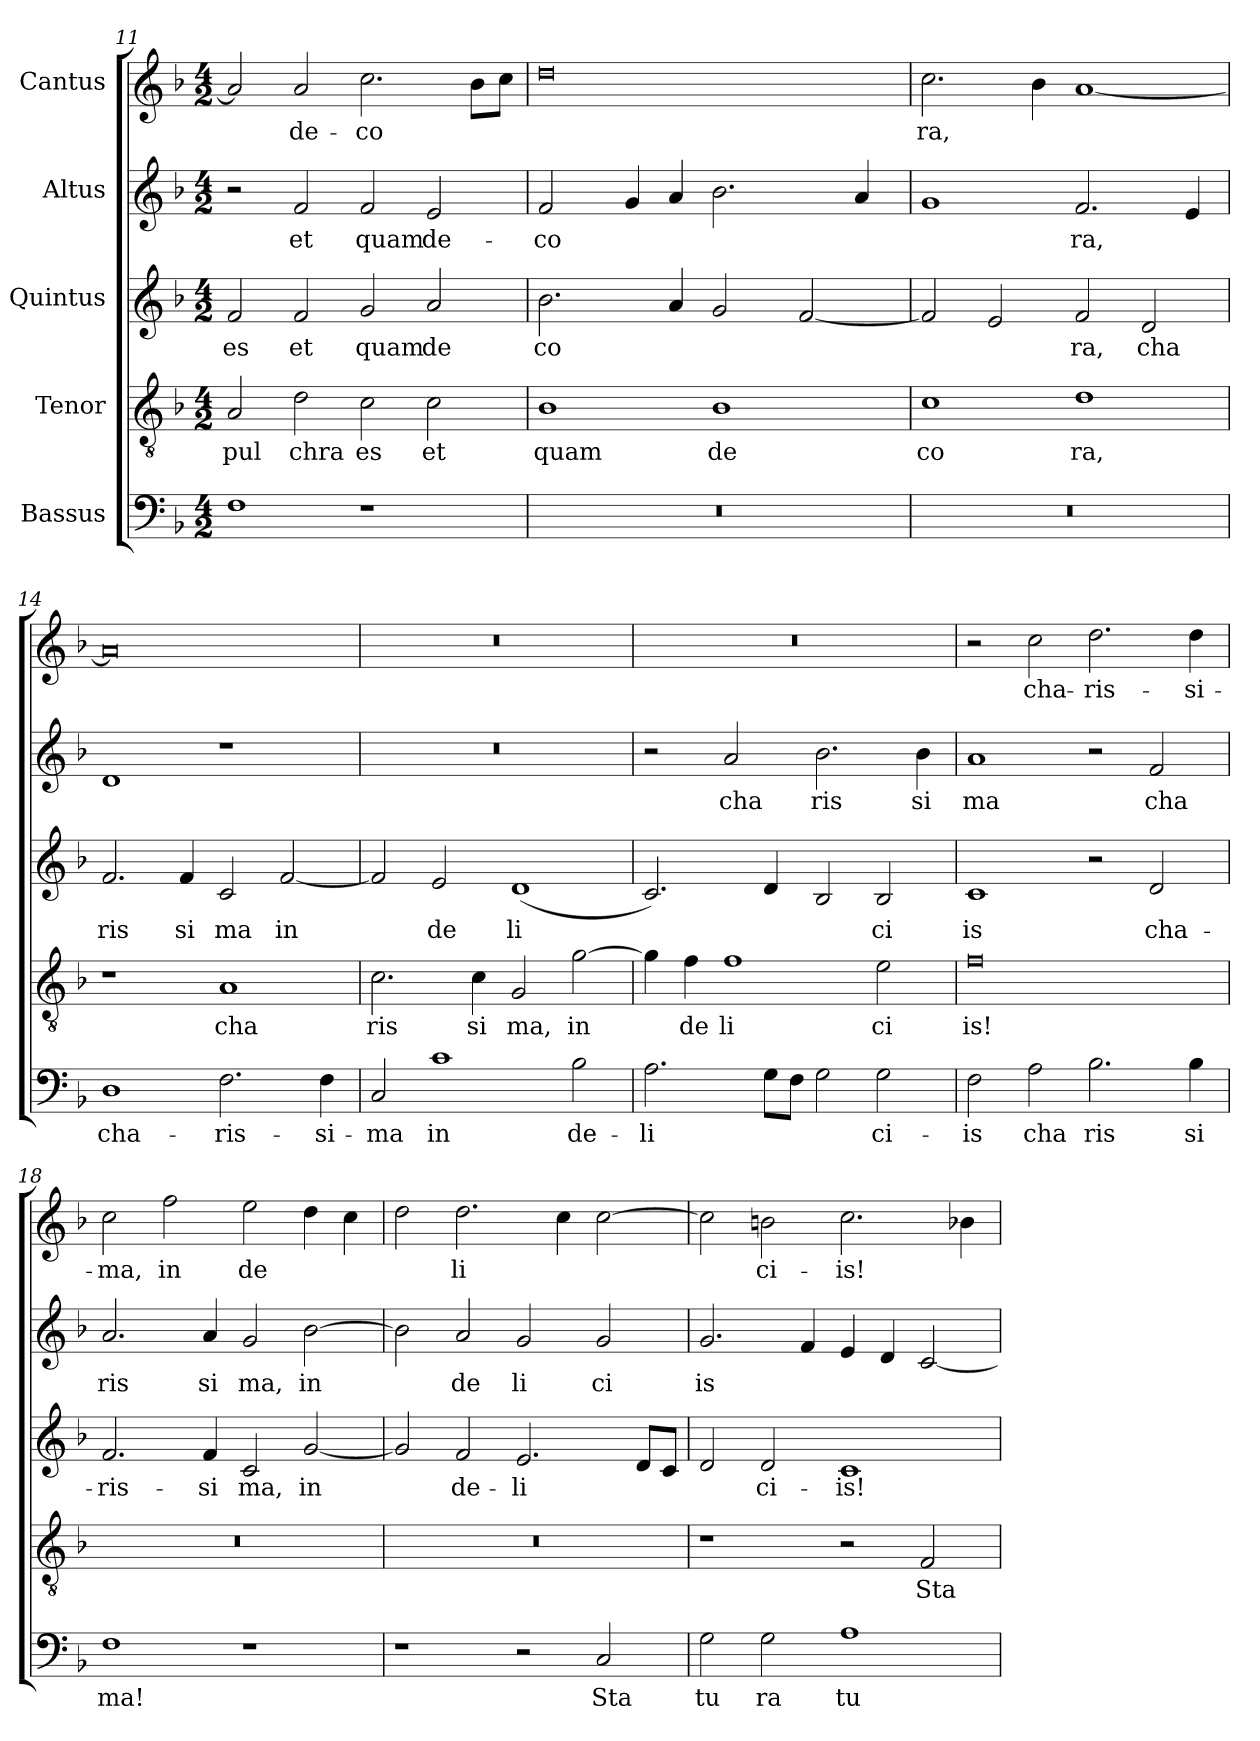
**kern	**text	**kern	**text	**kern	**text	**kern	**text	**kern	**text
*part5	*part5	*part4	*part4	*part3	*part3	*part2	*part2	*part1	*part1
*staff5	*staff5	*staff4	*staff4	*staff3	*staff3	*staff2	*staff2	*staff1	*staff1
*I"Bassus	*	*I"Tenor	*	*I"Quintus	*	*I"Altus	*	*I"Cantus	*
*clefF4	*	*clefGv2	*	*clefG2	*	*clefG2	*	*clefG2	*
*k[b-]	*	*k[b-]	*	*k[b-]	*	*k[b-]	*	*k[b-]	*
*F:	*	*F:	*	*F:	*	*F:	*	*F:	*
*M4/2	*	*M4/2	*	*M4/2	*	*M4/2	*	*M4/2	*
=11	=11	=11	=11	=11	=11	=11	=11	=11	=11
!	!	!	!LO:LY:b:cj	!	!LO:LY:b:cj	!	!	!	!
1F	.	2A/	pul	2f/	es	2r	.	2a/]	.
!	!	!	!LO:LY:b:cj	!	!LO:LY:b:cj	!	!LO:LY:b:cj	!	!LO:LY:b:cj
.	.	2d\	chra	2f/	et	2f/	et	2a/	de-
!	!	!	!LO:LY:b:cj	!	!LO:LY:b:cj	!	!LO:LY:b:cj	!	!LO:LY:b:cj
1r	.	2c\	es	2g/	quam	2f/	quam	2.cc\	-co
!	!	!	!LO:LY:b:cj	!	!LO:LY:b:cj	!	!LO:LY:b:cj	!	!
.	.	2c\	et	2a/	de	2e/	de-	.	.
.	.	.	.	.	.	.	.	8b-\L	.
.	.	.	.	.	.	.	.	8cc\J	.
!!LO:LB:g=z
=12	=12	=12	=12	=12	=12	=12	=12	=12	=12
!	!	!	!LO:LY:b:cj	!	!LO:LY:b:cj	!	!LO:LY:b:cj	!	!
*	*	*	*	*	*	*	*	*^	*
0r	.	1B-	quam	2.b-\	co	2f/	-co	0dd	8.ryy	.
.	.	.	.	.	.	.	.	.	1ryy	.
.	.	.	.	.	.	4g/	.	.	.	.
.	.	.	.	4a/	.	4a/	.	.	.	.
!	!	!	!LO:LY:b:cj	!	!	!	!	!	!	!
.	.	1B-	de	2g/	.	2.b-\	.	.	.	.
.	.	.	.	.	.	.	.	.	2ryy	.
.	.	.	.	[<2f/	.	.	.	.	.	.
.	.	.	.	.	.	.	.	.	4ryy	.
.	.	.	.	.	.	4a/	.	.	.	.
.	.	.	.	.	.	.	.	.	16ryy	.
=13	=13	=13	=13	=13	=13	=13	=13	=13	=13	=13
!	!	!	!LO:LY:b:cj	!	!	!	!	!	!	!LO:LY:b:cj
*	*	*	*	*	*	*	*	*v	*v	*
0r	.	1c	co	2f/]	.	1g	.	2.cc\	ra,
.	.	.	.	2e/	.	.	.	.	.
.	.	.	.	.	.	.	.	4b-\	.
!	!	!	!LO:LY:b:cj	!	!LO:LY:b:cj	!	!LO:LY:b:cj	!	!
.	.	1d	ra,	2f/	ra,	2.f/	ra,	[<1a	.
!	!	!	!	!	!LO:LY:b:cj	!	!	!	!
.	.	.	.	2d/	cha	.	.	.	.
.	.	.	.	.	.	4e/	.	.	.
=14	=14	=14	=14	=14	=14	=14	=14	=14	=14
!	!LO:LY:b:cj	!	!	!	!LO:LY:b:cj	!	!	!	!
1D	cha-	1r	.	2.f/	ris	1d	.	0a]	.
!	!	!	!	!	!LO:LY:b:cj	!	!	!	!
.	.	.	.	4f/	si	.	.	.	.
!	!LO:LY:b:cj	!	!LO:LY:b:cj	!	!LO:LY:b:cj	!	!	!	!
2.F\	-ris-	1A	cha	2c/	ma	1r	.	.	.
!	!	!	!	!	!LO:LY:b:cj	!	!	!	!
.	.	.	.	[<2f/	in	.	.	.	.
!	!LO:LY:b:cj	!	!	!	!	!	!	!	!
4F\	-si-	.	.	.	.	.	.	.	.
=15	=15	=15	=15	=15	=15	=15	=15	=15	=15
!	!LO:LY:b:cj	!	!LO:LY:b:cj	!	!	!	!	!	!
2C/	-ma	2.c\	ris	2f/]	.	0r	.	0r	.
!	!LO:LY:b:cj	!	!	!	!LO:LY:b:cj	!	!	!	!
1c	in	.	.	2e/	de	.	.	.	.
!	!	!	!LO:LY:b:cj	!	!	!	!	!	!
.	.	4c\	si	.	.	.	.	.	.
!	!	!	!LO:LY:b:cj	!	!LO:LY:b:rj	!	!	!	!
.	.	2G/	ma,	(<1d	li	.	.	.	.
!	!LO:LY:b:cj	!	!LO:LY:b:cj	!	!	!	!	!	!
2B-\	de-	[>2g\	in	.	.	.	.	.	.
=16	=16	=16	=16	=16	=16	=16	=16	=16	=16
!	!LO:LY:b:cj	!	!	!	!	!	!	!	!
2.A\	-li	4g\]	.	2.c/)	.	2r	.	0r	.
!	!	!	!LO:LY:b:cj	!	!	!	!	!	!
.	.	4f\	de	.	.	.	.	.	.
!	!	!	!LO:LY:b:cj	!	!	!	!LO:LY:b:cj	!	!
.	.	1f	li	.	.	2a/	cha	.	.
8G\L	.	.	.	4d/	.	.	.	.	.
8F\J	.	.	.	.	.	.	.	.	.
!	!	!	!	!	!	!	!LO:LY:b:cj	!	!
2G\	.	.	.	2B-/	.	2.b-\	ris	.	.
!	!LO:LY:b:cj	!	!LO:LY:b:cj	!	!LO:LY:b:cj	!	!	!	!
2G\	ci-	2e\	ci	2B-/	ci	.	.	.	.
!	!	!	!	!	!	!	!LO:LY:b:cj	!	!
.	.	.	.	.	.	4b-\	si	.	.
!!LO:PB:g=z
=17	=17	=17	=17	=17	=17	=17	=17	=17	=17
!	!LO:LY:b:cj	!	!LO:LY:b:cj	!	!LO:LY:b:cj	!	!LO:LY:b:cj	!	!
2F\	-is	0f	is!	1c	is	1a	ma	2r	.
!	!LO:LY:b:cj	!	!	!	!	!	!	!	!LO:LY:b:cj
2A\	cha	.	.	.	.	.	.	2cc\	cha-
!	!LO:LY:b:cj	!	!	!	!	!	!	!	!LO:LY:b:cj
2.B-\	ris	.	.	2r	.	2r	.	2.dd\	-ris-
!	!	!	!	!	!LO:LY:b:cj	!	!LO:LY:b:cj	!	!
.	.	.	.	2d/	cha-	2f/	cha	.	.
!	!LO:LY:b:cj	!	!	!	!	!	!	!	!LO:LY:b:cj
4B-\	si	.	.	.	.	.	.	4dd\	-si-
=18	=18	=18	=18	=18	=18	=18	=18	=18	=18
!	!LO:LY:b:cj	!	!	!	!LO:LY:b:cj	!	!LO:LY:b:cj	!	!LO:LY:b:cj
1F	ma!	0r	.	2.f/	-ris-	2.a/	ris	2cc\	-ma,
!	!	!	!	!	!	!	!	!	!LO:LY:b:cj
.	.	.	.	.	.	.	.	2ff\	in
!	!	!	!	!	!LO:LY:b:cj	!	!LO:LY:b:cj	!	!
.	.	.	.	4f/	-si	4a/	si	.	.
!	!	!	!	!	!LO:LY:b:cj	!	!LO:LY:b:cj	!	!LO:LY:b:cj
1r	.	.	.	2c/	ma,	2g/	ma,	2ee\	de
!	!	!	!	!	!LO:LY:b:cj	!	!LO:LY:b:cj	!	!
.	.	.	.	[<2g/	in	[>2b-\	in	4dd\	.
.	.	.	.	.	.	.	.	4cc\	.
=19	=19	=19	=19	=19	=19	=19	=19	=19	=19
1r	.	0r	.	2g/]	.	2b-\]	.	2dd\	.
!	!	!	!	!	!LO:LY:b:cj	!	!LO:LY:b:cj	!	!LO:LY:b:cj
.	.	.	.	2f/	de-	2a/	de	2.dd\	li
!	!	!	!	!	!LO:LY:b:cj	!	!LO:LY:b:cj	!	!
2r	.	.	.	2.e/	-li	2g/	li	.	.
.	.	.	.	.	.	.	.	4cc\	.
!	!LO:LY:b:cj	!	!	!	!	!	!LO:LY:b:cj	!	!
2C/	Sta	.	.	.	.	2g/	ci	[>2cc\	.
.	.	.	.	8d/L	.	.	.	.	.
.	.	.	.	8c/J	.	.	.	.	.
=20	=20	=20	=20	=20	=20	=20	=20	=20	=20
!	!LO:LY:b:cj	!	!	!	!	!	!LO:LY:b:cj	!	!
2G\	tu	1r	.	2d/	.	2.g/	is	2cc\]	.
!	!LO:LY:b:cj	!	!	!	!LO:LY:b:cj	!	!	!	!LO:LY:b:cj
2G\	ra	.	.	2d/	ci-	.	.	2bn\	ci-
.	.	.	.	.	.	4f/	.	.	.
!	!LO:LY:b:cj	!	!	!	!LO:LY:b:cj	!	!	!	!LO:LY:b:cj
1A	tu	2r	.	1c	-is!	4e/	.	2.cc\	-is!
.	.	.	.	.	.	4d/	.	.	.
!	!	!	!LO:LY:b:cj	!	!	!	!	!	!
.	.	2F/	Sta	.	.	[<2c/	.	.	.
.	.	.	.	.	.	.	.	4b-\	.
=	=	=	=	=	=	=	=	=	=
*-	*-	*-	*-	*-	*-	*-	*-	*-	*-
